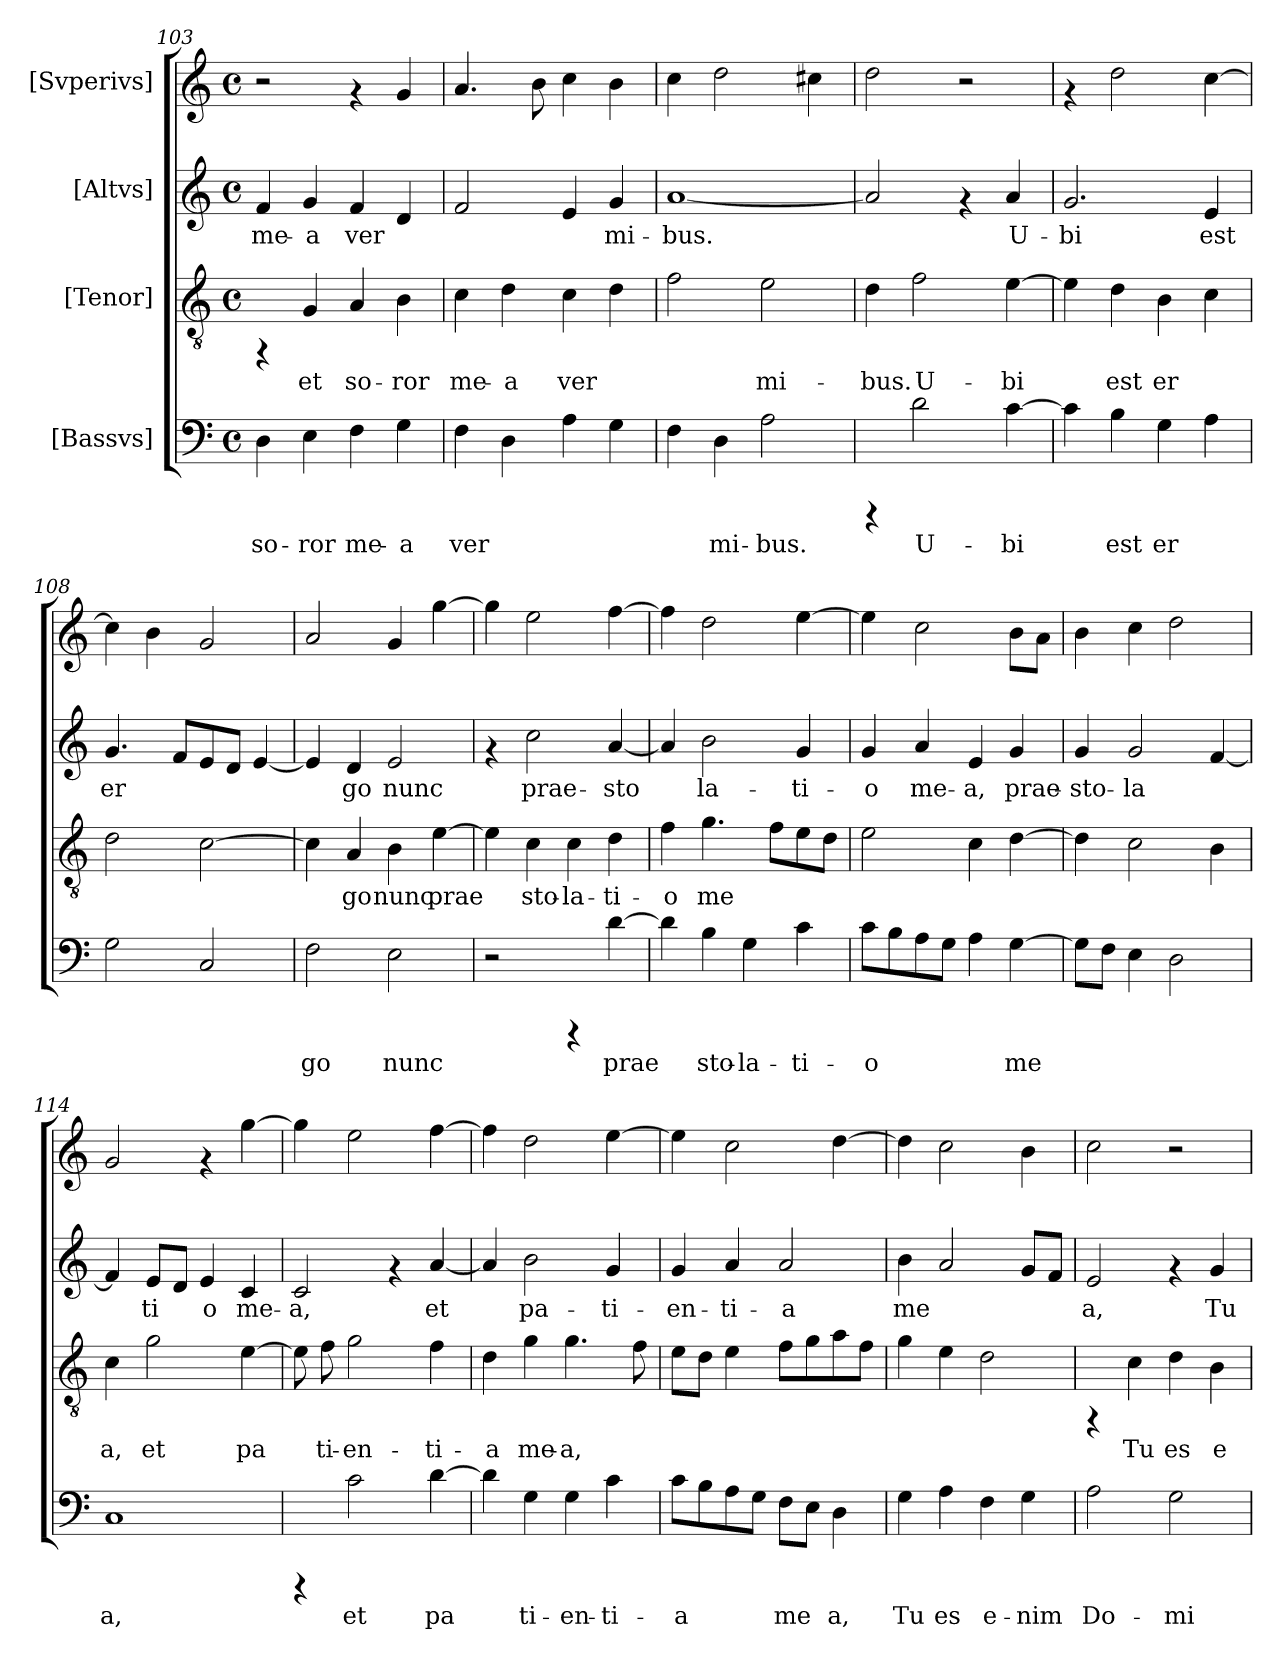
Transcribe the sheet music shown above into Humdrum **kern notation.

**kern	**text	**kern	**text	**kern	**text	**kern
*part4	*part4	*part3	*part3	*part2	*part2	*part1
*staff4	*staff4	*staff3	*staff3	*staff2	*staff2	*staff1
*I"[Bassvs]	*	*I"[Tenor]	*	*I"[Altvs]	*	*I"[Svperivs]
*clefF4	*	*clefGv2	*	*clefG2	*	*clefG2
*k[]	*	*k[]	*	*k[]	*	*k[]
*C:	*	*C:	*	*C:	*	*C:
*M4/4	*	*M4/4	*	*M4/4	*	*M4/4
*met(c)	*	*met(c)	*	*met(c)	*	*met(c)
=103	=103	=103	=103	=103	=103	=103
!	!LO:LY:b:cj	!	!	!	!LO:LY:b:cj	!
4D\	so-	4rFF	.	4f/	me-	2r
!	!LO:LY:b:cj	!	!LO:LY:b:cj	!	!LO:LY:b:cj	!
4E\	-ror	4G/	et	4g/	-a	.
!	!LO:LY:b:cj	!	!LO:LY:b:cj	!	!LO:LY:b:cj	!
4F\	me-	4A/	so-	4f/	ver-	4rf
!	!LO:LY:b:cj	!	!LO:LY:b:cj	!	!LO:LY:b:cj	!
4G\	-a	4B\	-ror	4d/	--	4g/
=104	=104	=104	=104	=104	=104	=104
!	!LO:LY:b:cj	!	!LO:LY:b:cj	!	!LO:LY:b:cj	!
4F\	ver-	4c\	me-	2f/	--	4.a/
!	!LO:LY:b:cj	!	!LO:LY:b:cj	!	!	!
4D\	--	4d\	-a	.	.	.
.	.	.	.	.	.	8b\
!	!LO:LY:b:cj	!	!LO:LY:b:cj	!	!LO:LY:b:cj	!
4A\	--	4c\	ver-	4e/	--	4cc\
!	!LO:LY:b:cj	!	!LO:LY:b:cj	!	!LO:LY:b:cj	!
4G\	--	4d\	--	4g/	-mi-	4b\
=105	=105	=105	=105	=105	=105	=105
!	!LO:LY:b:cj	!	!LO:LY:b:cj	!	!LO:LY:b:cj	!
4F\	--	2f\	--	[<1a	-bus.	4cc\
!	!LO:LY:b:cj	!	!	!	!	!
4D\	-mi-	.	.	.	.	2dd\
!	!LO:LY:b:cj	!	!LO:LY:b:cj	!	!	!
2A\	-bus.	2e\	-mi-	.	.	.
.	.	.	.	.	.	4cc#\
=106	=106	=106	=106	=106	=106	=106
!	!	!	!LO:LY:b:cj	!	!LO:LY:b:cj	!
4rCCC	.	4d\	-bus.	2a/]	.	2dd\
!	!LO:LY:b:cj	!	!LO:LY:b:cj	!	!	!
2d\	U-	2f\	U-	.	.	.
.	.	.	.	4rf	.	2r
!	!LO:LY:b:cj	!	!LO:LY:b:cj	!	!LO:LY:b:cj	!
[>4c\	-bi	[>4e\	-bi	4a/	U-	.
=107	=107	=107	=107	=107	=107	=107
!	!LO:LY:b:cj	!	!LO:LY:b:cj	!	!LO:LY:b:cj	!
4c\]	.	4e\]	.	2.g/	-bi	4rf
!	!LO:LY:b:cj	!	!LO:LY:b:cj	!	!	!
4B\	est	4d\	est	.	.	2dd\
!	!LO:LY:b:cj	!	!LO:LY:b:cj	!	!	!
4G\	er-	4B\	er-	.	.	.
!	!LO:LY:b:cj	!	!LO:LY:b:cj	!	!LO:LY:b:cj	!
4A\	--	4c\	--	4e/	est	[<4cc\
!!LO:PB:g=z
=108	=108	=108	=108	=108	=108	=108
!	!LO:LY:b:cj	!	!LO:LY:b:cj	!	!LO:LY:b:cj	!
2G\	--	2d\	--	4.g/	er-	4cc\]
.	.	.	.	.	.	4b\
!	!	!	!	!	!LO:LY:b:cj	!
.	.	.	.	8f/L	--	.
!	!LO:LY:b:cj	!	!LO:LY:b:cj	!	!LO:LY:b:cj	!
2C/	--	[>2c\	--	8e/	--	2g/
!	!	!	!	!	!LO:LY:b:cj	!
.	.	.	.	8d/J	--	.
!	!	!	!	!	!LO:LY:b:cj	!
.	.	.	.	[<4e/	--	.
=109	=109	=109	=109	=109	=109	=109
!	!LO:LY:b:cj	!	!LO:LY:b:cj	!	!LO:LY:b:cj	!
2F\	-go	4c\]	--	4e/]	--	2a/
!	!	!	!LO:LY:b:cj	!	!LO:LY:b:cj	!
.	.	4A/	-go	4d/	-go	.
!	!LO:LY:b:cj	!	!LO:LY:b:cj	!	!LO:LY:b:cj	!
2E\	nunc	4B\	nunc	2e/	nunc	4g/
!	!	!	!LO:LY:b:cj	!	!	!
.	.	[>4e\	prae-	.	.	[>4gg\
=110	=110	=110	=110	=110	=110	=110
!	!	!	!LO:LY:b:cj	!	!	!
2r	.	4e\]	--	4rf	.	4gg\]
!	!	!	!LO:LY:b:cj	!	!LO:LY:b:cj	!
.	.	4c\	-sto-	2cc\	prae-	2ee\
!	!	!	!LO:LY:b:cj	!	!	!
4rCCC	.	4c\	-la-	.	.	.
!	!LO:LY:b:cj	!	!LO:LY:b:cj	!	!LO:LY:b:cj	!
[>4d\	prae-	4d\	-ti-	[<4a/	-sto-	[>4ff\
=111	=111	=111	=111	=111	=111	=111
!	!LO:LY:b:cj	!	!LO:LY:b:cj	!	!LO:LY:b:cj	!
4d\]	--	4f\	-o	4a/]	--	4ff\]
!	!LO:LY:b:cj	!	!LO:LY:b:cj	!	!LO:LY:b:cj	!
4B\	-sto-	4.g\	me-	2b\	-la-	2dd\
!	!LO:LY:b:cj	!	!	!	!	!
4G\	-la-	.	.	.	.	.
!	!	!	!LO:LY:b:cj	!	!	!
.	.	8f\L	--	.	.	.
!	!LO:LY:b:cj	!	!LO:LY:b:cj	!	!LO:LY:b:cj	!
4c\	-ti-	8e\	--	4g/	-ti-	[>4ee\
!	!	!	!LO:LY:b:cj	!	!	!
.	.	8d\J	--	.	.	.
=112	=112	=112	=112	=112	=112	=112
!	!LO:LY:b:cj	!	!LO:LY:b:cj	!	!LO:LY:b:cj	!
8c\L	-o	2e\	--	4g/	-o	4ee\]
!	!LO:LY:b:cj	!	!	!	!	!
8B\	.	.	.	.	.	.
!	!LO:LY:b:cj	!	!	!	!LO:LY:b:cj	!
8A\	.	.	.	4a/	me-	2cc\
!	!LO:LY:b:cj	!	!	!	!	!
8G\J	.	.	.	.	.	.
!	!LO:LY:b:cj	!	!LO:LY:b:cj	!	!LO:LY:b:cj	!
4A\	.	4c\	--	4e/	-a,	.
!	!LO:LY:b:cj	!	!LO:LY:b:cj	!	!LO:LY:b:cj	!
[>4G\	me-	[>4d\	--	4g/	prae-	8b\L
.	.	.	.	.	.	8a\J
=113	=113	=113	=113	=113	=113	=113
!	!LO:LY:b:cj	!	!LO:LY:b:cj	!	!LO:LY:b:cj	!
8G\L]	--	4d\]	--	4g/	-sto-	4b\
!	!LO:LY:b:cj	!	!	!	!	!
8F\J	--	.	.	.	.	.
!	!LO:LY:b:cj	!	!LO:LY:b:cj	!	!LO:LY:b:cj	!
4E\	--	2c\	--	2g/	-la-	4cc\
!	!LO:LY:b:cj	!	!	!	!	!
2D\	--	.	.	.	.	2dd\
!	!	!	!LO:LY:b:cj	!	!LO:LY:b:cj	!
.	.	4B\	--	[>4f/	--	.
!!LO:PB:g=z
=114	=114	=114	=114	=114	=114	=114
!	!LO:LY:b:cj	!	!LO:LY:b:cj	!	!LO:LY:b:cj	!
1C	-a,	4c\	-a,	4f/]	--	2g/
!	!	!	!LO:LY:b:cj	!	!LO:LY:b:cj	!
.	.	2g\	et	8e/L	-ti-	.
!	!	!	!	!	!LO:LY:b:cj	!
.	.	.	.	8d/J	--	.
!	!	!	!	!	!LO:LY:b:cj	!
.	.	.	.	4e/	-o	4rf
!	!	!	!LO:LY:b:cj	!	!LO:LY:b:cj	!
.	.	[>4e\	pa-	4c/	me-	[>4gg\
=115	=115	=115	=115	=115	=115	=115
!	!	!	!LO:LY:b:cj	!	!LO:LY:b:cj	!
4rCCC	.	8e\]	--	2c/	-a,	4gg\]
!	!	!	!LO:LY:b:cj	!	!	!
.	.	8f\	-ti-	.	.	.
!	!LO:LY:b:cj	!	!LO:LY:b:cj	!	!	!
2c\	et	2g\	-en-	.	.	2ee\
.	.	.	.	4rf	.	.
!	!LO:LY:b:cj	!	!LO:LY:b:cj	!	!LO:LY:b:cj	!
[>4d\	pa-	4f\	-ti-	[<4a/	et	[>4ff\
=116	=116	=116	=116	=116	=116	=116
!	!LO:LY:b:cj	!	!LO:LY:b:cj	!	!LO:LY:b:cj	!
4d\]	--	4d\	-a	4a/]	.	4ff\]
!	!LO:LY:b:cj	!	!LO:LY:b:cj	!	!LO:LY:b:cj	!
4G\	-ti-	4g\	me-	2b\	pa-	2dd\
!	!LO:LY:b:cj	!	!LO:LY:b:cj	!	!	!
4G\	-en-	4.g\	-a,	.	.	.
!	!LO:LY:b:cj	!	!	!	!LO:LY:b:cj	!
4c\	-ti-	.	.	4g/	-ti-	[>4ee\
!	!	!	!LO:LY:b:cj	!	!	!
.	.	8f\	.	.	.	.
=117	=117	=117	=117	=117	=117	=117
!	!LO:LY:b:cj	!	!LO:LY:b:cj	!	!LO:LY:b:cj	!
8c\L	-a	8e\L	.	4g/	-en-	4ee\]
!	!LO:LY:b:cj	!	!LO:LY:b:cj	!	!	!
8B\	.	8d\J	.	.	.	.
!	!LO:LY:b:cj	!	!LO:LY:b:cj	!	!LO:LY:b:cj	!
8A\	.	4e\	.	4a/	-ti-	2cc\
!	!LO:LY:b:cj	!	!	!	!	!
8G\J	.	.	.	.	.	.
!	!LO:LY:b:cj	!	!LO:LY:b:cj	!	!LO:LY:b:cj	!
8F\L	me-	8f\L	.	2a/	-a	.
!	!LO:LY:b:cj	!	!LO:LY:b:cj	!	!	!
8E\J	--	8g\	.	.	.	.
!	!LO:LY:b:cj	!	!LO:LY:b:cj	!	!	!
4D\	-a,	8a\	.	.	.	[>4dd\
!	!	!	!LO:LY:b:cj	!	!	!
.	.	8f\J	.	.	.	.
=118	=118	=118	=118	=118	=118	=118
!	!LO:LY:b:cj	!	!LO:LY:b:cj	!	!LO:LY:b:cj	!
4G\	Tu	4g\	.	4b\	me-	4dd\]
!	!LO:LY:b:cj	!	!LO:LY:b:cj	!	!LO:LY:b:cj	!
4A\	es	4e\	.	2a/	--	2cc\
!	!LO:LY:b:cj	!	!LO:LY:b:cj	!	!	!
4F\	e-	2d\	.	.	.	.
!	!LO:LY:b:cj	!	!	!	!LO:LY:b:cj	!
4G\	-nim	.	.	8g/L	--	4b\
!	!	!	!	!	!LO:LY:b:cj	!
.	.	.	.	8f/J	--	.
!!LO:LB:g=z
=119	=119	=119	=119	=119	=119	=119
!	!LO:LY:b:cj	!	!	!	!LO:LY:b:cj	!
2A\	Do-	4rFF	.	2e/	-a,	2cc\
!	!	!	!LO:LY:b:cj	!	!	!
.	.	4c\	Tu	.	.	.
!	!LO:LY:b:cj	!	!LO:LY:b:cj	!	!	!
2G\	-mi-	4d\	es	4rf	.	2r
!	!	!	!LO:LY:b:cj	!	!LO:LY:b:cj	!
.	.	4B\	e-	4g/	Tu	.
=	=	=	=	=	=	=
*-	*-	*-	*-	*-	*-	*-
